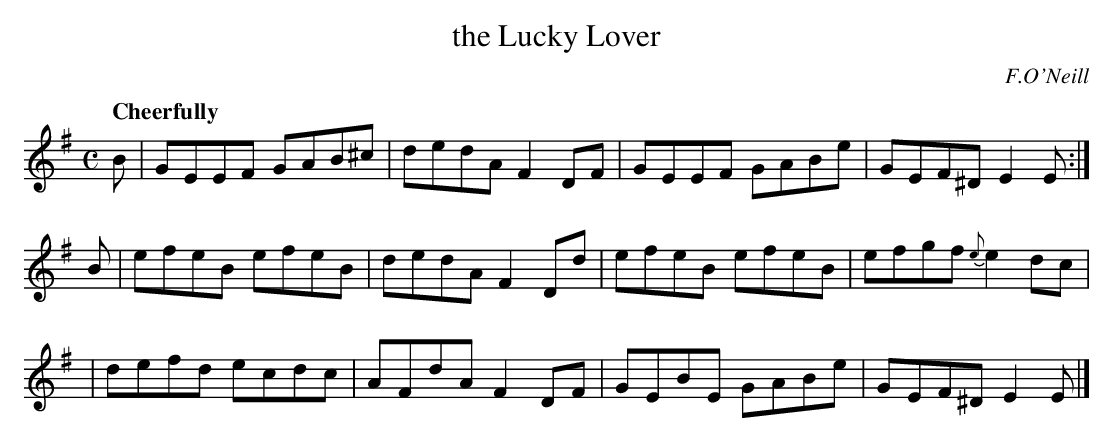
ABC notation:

X:1
T: the Lucky Lover
M: C
L: 1/8
Q: "Cheerfully"
O: F.O'Neill
K: Em
B \
| GEEF GAB^c | dedA F2DF | GEEF GABe | GEF^D E2E :|
B \
| efeB efeB | dedA F2Dd | efeB efeB | efgf {e}e2dc |
| defd ecdc | AFdA F2DF | GEBE GABe | GEF^D E2E |]
